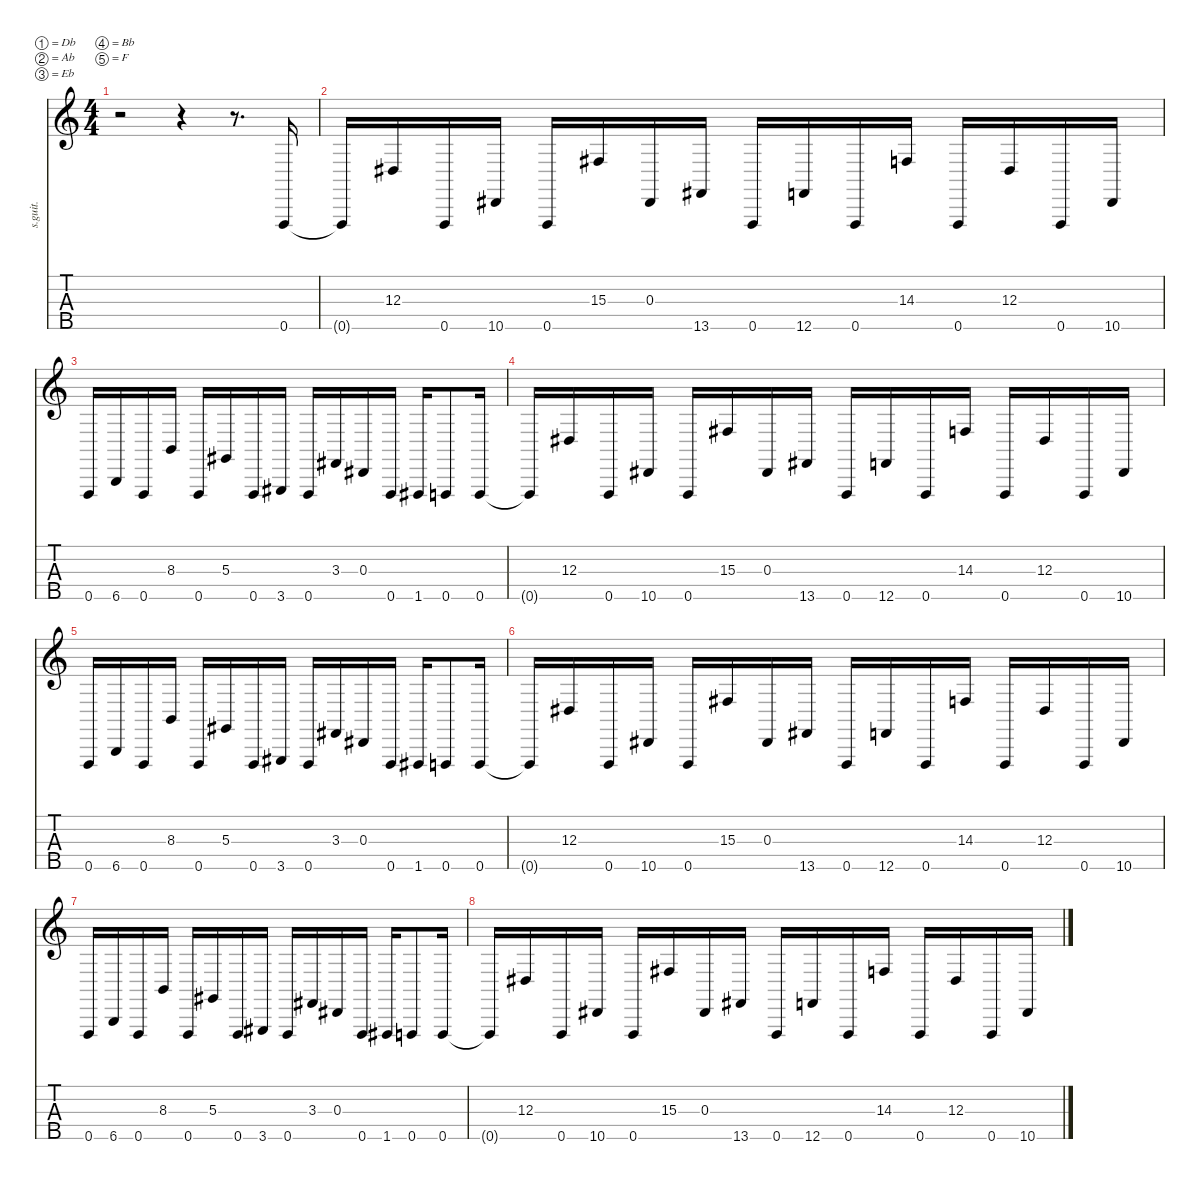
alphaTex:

\defaultSystemsLayout 4
\hideDynamics
\bracketExtendMode nobrackets
\track ("Dick Lövgren" "s.guit.") {instrument electricbassfinger}
\staff {score tabs}
\tuning (Db2 Ab1 Eb1 Bb0 F0)
\ts (4 4)
\tempo (110 hide)
\clef g2
\ks c
r.2{dy f} r.4 r.8{d} 0.5.16{lyrics (0 "") lyrics (1 "") lyrics (2 "") lyrics (3 "") lyrics (4 "")} |
0.5{t}.16{lyrics (0 "") lyrics (1 "") lyrics (2 "") lyrics (3 "") lyrics (4 "")} 12.3{acc #}.16{lyrics (0 "") lyrics (1 "") lyrics (2 "") lyrics (3 "") lyrics (4 "")} 0.5.16{lyrics (0 "") lyrics (1 "") lyrics (2 "") lyrics (3 "") lyrics (4 "")} 10.5{acc #}.16{lyrics (0 "") lyrics (1 "") lyrics (2 "") lyrics (3 "") lyrics (4 "")} 0.5.16{lyrics (0 "") lyrics (1 "") lyrics (2 "") lyrics (3 "") lyrics (4 "")} 15.3{acc #}.16{lyrics (0 "") lyrics (1 "") lyrics (2 "") lyrics (3 "") lyrics (4 "")} 0.3{acc #}.16{lyrics (0 "") lyrics (1 "") lyrics (2 "") lyrics (3 "") lyrics (4 "")} 13.5{acc #}.16{lyrics (0 "") lyrics (1 "") lyrics (2 "") lyrics (3 "") lyrics (4 "")} 0.5.16{lyrics (0 "") lyrics (1 "") lyrics (2 "") lyrics (3 "") lyrics (4 "")} 12.5.16{lyrics (0 "") lyrics (1 "") lyrics (2 "") lyrics (3 "") lyrics (4 "")} 0.5.16{lyrics (0 "") lyrics (1 "") lyrics (2 "") lyrics (3 "") lyrics (4 "")} 14.3.16{lyrics (0 "") lyrics (1 "") lyrics (2 "") lyrics (3 "") lyrics (4 "")} 0.5.16{lyrics (0 "") lyrics (1 "") lyrics (2 "") lyrics (3 "") lyrics (4 "")} 12.3{acc #}.16{lyrics (0 "") lyrics (1 "") lyrics (2 "") lyrics (3 "") lyrics (4 "")} 0.5.16{lyrics (0 "") lyrics (1 "") lyrics (2 "") lyrics (3 "") lyrics (4 "")} 10.5{acc #}.16{lyrics (0 "") lyrics (1 "") lyrics (2 "") lyrics (3 "") lyrics (4 "")} |
0.5.16{lyrics (0 "") lyrics (1 "") lyrics (2 "") lyrics (3 "") lyrics (4 "")} 6.5.16{lyrics (0 "") lyrics (1 "") lyrics (2 "") lyrics (3 "") lyrics (4 "")} 0.5.16{lyrics (0 "") lyrics (1 "") lyrics (2 "") lyrics (3 "") lyrics (4 "")} 8.3.16{lyrics (0 "") lyrics (1 "") lyrics (2 "") lyrics (3 "") lyrics (4 "")} 0.5.16{lyrics (0 "") lyrics (1 "") lyrics (2 "") lyrics (3 "") lyrics (4 "")} 5.3{acc #}.16{lyrics (0 "") lyrics (1 "") lyrics (2 "") lyrics (3 "") lyrics (4 "")} 0.5.16{lyrics (0 "") lyrics (1 "") lyrics (2 "") lyrics (3 "") lyrics (4 "")} 3.5{acc #}.16{lyrics (0 "") lyrics (1 "") lyrics (2 "") lyrics (3 "") lyrics (4 "")} 0.5.16{lyrics (0 "") lyrics (1 "") lyrics (2 "") lyrics (3 "") lyrics (4 "")} 3.3{acc #}.16{lyrics (0 "") lyrics (1 "") lyrics (2 "") lyrics (3 "") lyrics (4 "")} 0.3{acc #}.16{lyrics (0 "") lyrics (1 "") lyrics (2 "") lyrics (3 "") lyrics (4 "")} 0.5.16{lyrics (0 "") lyrics (1 "") lyrics (2 "") lyrics (3 "") lyrics (4 "")} 1.5{acc #}.16{lyrics (0 "") lyrics (1 "") lyrics (2 "") lyrics (3 "") lyrics (4 "")} 0.5.8{lyrics (0 "") lyrics (1 "") lyrics (2 "") lyrics (3 "") lyrics (4 "")} 0.5.16{lyrics (0 "") lyrics (1 "") lyrics (2 "") lyrics (3 "") lyrics (4 "")} |
0.5{t}.16{lyrics (0 "") lyrics (1 "") lyrics (2 "") lyrics (3 "") lyrics (4 "")} 12.3{acc #}.16{lyrics (0 "") lyrics (1 "") lyrics (2 "") lyrics (3 "") lyrics (4 "")} 0.5.16{lyrics (0 "") lyrics (1 "") lyrics (2 "") lyrics (3 "") lyrics (4 "")} 10.5{acc #}.16{lyrics (0 "") lyrics (1 "") lyrics (2 "") lyrics (3 "") lyrics (4 "")} 0.5.16{lyrics (0 "") lyrics (1 "") lyrics (2 "") lyrics (3 "") lyrics (4 "")} 15.3{acc #}.16{lyrics (0 "") lyrics (1 "") lyrics (2 "") lyrics (3 "") lyrics (4 "")} 0.3{acc #}.16{lyrics (0 "") lyrics (1 "") lyrics (2 "") lyrics (3 "") lyrics (4 "")} 13.5{acc #}.16{lyrics (0 "") lyrics (1 "") lyrics (2 "") lyrics (3 "") lyrics (4 "")} 0.5.16{lyrics (0 "") lyrics (1 "") lyrics (2 "") lyrics (3 "") lyrics (4 "")} 12.5.16{lyrics (0 "") lyrics (1 "") lyrics (2 "") lyrics (3 "") lyrics (4 "")} 0.5.16{lyrics (0 "") lyrics (1 "") lyrics (2 "") lyrics (3 "") lyrics (4 "")} 14.3.16{lyrics (0 "") lyrics (1 "") lyrics (2 "") lyrics (3 "") lyrics (4 "")} 0.5.16{lyrics (0 "") lyrics (1 "") lyrics (2 "") lyrics (3 "") lyrics (4 "")} 12.3{acc #}.16{lyrics (0 "") lyrics (1 "") lyrics (2 "") lyrics (3 "") lyrics (4 "")} 0.5.16{lyrics (0 "") lyrics (1 "") lyrics (2 "") lyrics (3 "") lyrics (4 "")} 10.5{acc #}.16{lyrics (0 "") lyrics (1 "") lyrics (2 "") lyrics (3 "") lyrics (4 "")} |
0.5.16{lyrics (0 "") lyrics (1 "") lyrics (2 "") lyrics (3 "") lyrics (4 "")} 6.5.16{lyrics (0 "") lyrics (1 "") lyrics (2 "") lyrics (3 "") lyrics (4 "")} 0.5.16{lyrics (0 "") lyrics (1 "") lyrics (2 "") lyrics (3 "") lyrics (4 "")} 8.3.16{lyrics (0 "") lyrics (1 "") lyrics (2 "") lyrics (3 "") lyrics (4 "")} 0.5.16{lyrics (0 "") lyrics (1 "") lyrics (2 "") lyrics (3 "") lyrics (4 "")} 5.3{acc #}.16{lyrics (0 "") lyrics (1 "") lyrics (2 "") lyrics (3 "") lyrics (4 "")} 0.5.16{lyrics (0 "") lyrics (1 "") lyrics (2 "") lyrics (3 "") lyrics (4 "")} 3.5{acc #}.16{lyrics (0 "") lyrics (1 "") lyrics (2 "") lyrics (3 "") lyrics (4 "")} 0.5.16{lyrics (0 "") lyrics (1 "") lyrics (2 "") lyrics (3 "") lyrics (4 "")} 3.3{acc #}.16{lyrics (0 "") lyrics (1 "") lyrics (2 "") lyrics (3 "") lyrics (4 "")} 0.3{acc #}.16{lyrics (0 "") lyrics (1 "") lyrics (2 "") lyrics (3 "") lyrics (4 "")} 0.5.16{lyrics (0 "") lyrics (1 "") lyrics (2 "") lyrics (3 "") lyrics (4 "")} 1.5{acc #}.16{lyrics (0 "") lyrics (1 "") lyrics (2 "") lyrics (3 "") lyrics (4 "")} 0.5.8{lyrics (0 "") lyrics (1 "") lyrics (2 "") lyrics (3 "") lyrics (4 "")} 0.5.16{lyrics (0 "") lyrics (1 "") lyrics (2 "") lyrics (3 "") lyrics (4 "")} |
0.5{t}.16{lyrics (0 "") lyrics (1 "") lyrics (2 "") lyrics (3 "") lyrics (4 "")} 12.3{acc #}.16{lyrics (0 "") lyrics (1 "") lyrics (2 "") lyrics (3 "") lyrics (4 "")} 0.5.16{lyrics (0 "") lyrics (1 "") lyrics (2 "") lyrics (3 "") lyrics (4 "")} 10.5{acc #}.16{lyrics (0 "") lyrics (1 "") lyrics (2 "") lyrics (3 "") lyrics (4 "")} 0.5.16{lyrics (0 "") lyrics (1 "") lyrics (2 "") lyrics (3 "") lyrics (4 "")} 15.3{acc #}.16{lyrics (0 "") lyrics (1 "") lyrics (2 "") lyrics (3 "") lyrics (4 "")} 0.3{acc #}.16{lyrics (0 "") lyrics (1 "") lyrics (2 "") lyrics (3 "") lyrics (4 "")} 13.5{acc #}.16{lyrics (0 "") lyrics (1 "") lyrics (2 "") lyrics (3 "") lyrics (4 "")} 0.5.16{lyrics (0 "") lyrics (1 "") lyrics (2 "") lyrics (3 "") lyrics (4 "")} 12.5.16{lyrics (0 "") lyrics (1 "") lyrics (2 "") lyrics (3 "") lyrics (4 "")} 0.5.16{lyrics (0 "") lyrics (1 "") lyrics (2 "") lyrics (3 "") lyrics (4 "")} 14.3.16{lyrics (0 "") lyrics (1 "") lyrics (2 "") lyrics (3 "") lyrics (4 "")} 0.5.16{lyrics (0 "") lyrics (1 "") lyrics (2 "") lyrics (3 "") lyrics (4 "")} 12.3{acc #}.16{lyrics (0 "") lyrics (1 "") lyrics (2 "") lyrics (3 "") lyrics (4 "")} 0.5.16{lyrics (0 "") lyrics (1 "") lyrics (2 "") lyrics (3 "") lyrics (4 "")} 10.5{acc #}.16{lyrics (0 "") lyrics (1 "") lyrics (2 "") lyrics (3 "") lyrics (4 "")} |
0.5.16{lyrics (0 "") lyrics (1 "") lyrics (2 "") lyrics (3 "") lyrics (4 "")} 6.5.16{lyrics (0 "") lyrics (1 "") lyrics (2 "") lyrics (3 "") lyrics (4 "")} 0.5.16{lyrics (0 "") lyrics (1 "") lyrics (2 "") lyrics (3 "") lyrics (4 "")} 8.3.16{lyrics (0 "") lyrics (1 "") lyrics (2 "") lyrics (3 "") lyrics (4 "")} 0.5.16{lyrics (0 "") lyrics (1 "") lyrics (2 "") lyrics (3 "") lyrics (4 "")} 5.3{acc #}.16{lyrics (0 "") lyrics (1 "") lyrics (2 "") lyrics (3 "") lyrics (4 "")} 0.5.16{lyrics (0 "") lyrics (1 "") lyrics (2 "") lyrics (3 "") lyrics (4 "")} 3.5{acc #}.16{lyrics (0 "") lyrics (1 "") lyrics (2 "") lyrics (3 "") lyrics (4 "")} 0.5.16{lyrics (0 "") lyrics (1 "") lyrics (2 "") lyrics (3 "") lyrics (4 "")} 3.3{acc #}.16{lyrics (0 "") lyrics (1 "") lyrics (2 "") lyrics (3 "") lyrics (4 "")} 0.3{acc #}.16{lyrics (0 "") lyrics (1 "") lyrics (2 "") lyrics (3 "") lyrics (4 "")} 0.5.16{lyrics (0 "") lyrics (1 "") lyrics (2 "") lyrics (3 "") lyrics (4 "")} 1.5{acc #}.16{lyrics (0 "") lyrics (1 "") lyrics (2 "") lyrics (3 "") lyrics (4 "")} 0.5.8{lyrics (0 "") lyrics (1 "") lyrics (2 "") lyrics (3 "") lyrics (4 "")} 0.5.16{lyrics (0 "") lyrics (1 "") lyrics (2 "") lyrics (3 "") lyrics (4 "")} |
0.5{t}.16{lyrics (0 "") lyrics (1 "") lyrics (2 "") lyrics (3 "") lyrics (4 "")} 12.3{acc #}.16{lyrics (0 "") lyrics (1 "") lyrics (2 "") lyrics (3 "") lyrics (4 "")} 0.5.16{lyrics (0 "") lyrics (1 "") lyrics (2 "") lyrics (3 "") lyrics (4 "")} 10.5{acc #}.16{lyrics (0 "") lyrics (1 "") lyrics (2 "") lyrics (3 "") lyrics (4 "")} 0.5.16{lyrics (0 "") lyrics (1 "") lyrics (2 "") lyrics (3 "") lyrics (4 "")} 15.3{acc #}.16{lyrics (0 "") lyrics (1 "") lyrics (2 "") lyrics (3 "") lyrics (4 "")} 0.3{acc #}.16{lyrics (0 "") lyrics (1 "") lyrics (2 "") lyrics (3 "") lyrics (4 "")} 13.5{acc #}.16{lyrics (0 "") lyrics (1 "") lyrics (2 "") lyrics (3 "") lyrics (4 "")} 0.5.16{lyrics (0 "") lyrics (1 "") lyrics (2 "") lyrics (3 "") lyrics (4 "")} 12.5.16{lyrics (0 "") lyrics (1 "") lyrics (2 "") lyrics (3 "") lyrics (4 "")} 0.5.16{lyrics (0 "") lyrics (1 "") lyrics (2 "") lyrics (3 "") lyrics (4 "")} 14.3.16{lyrics (0 "") lyrics (1 "") lyrics (2 "") lyrics (3 "") lyrics (4 "")} 0.5.16{lyrics (0 "") lyrics (1 "") lyrics (2 "") lyrics (3 "") lyrics (4 "")} 12.3{acc #}.16{lyrics (0 "") lyrics (1 "") lyrics (2 "") lyrics (3 "") lyrics (4 "")} 0.5.16{lyrics (0 "") lyrics (1 "") lyrics (2 "") lyrics (3 "") lyrics (4 "")} 10.5{acc #}.16{lyrics (0 "") lyrics (1 "") lyrics (2 "") lyrics (3 "") lyrics (4 "")}
